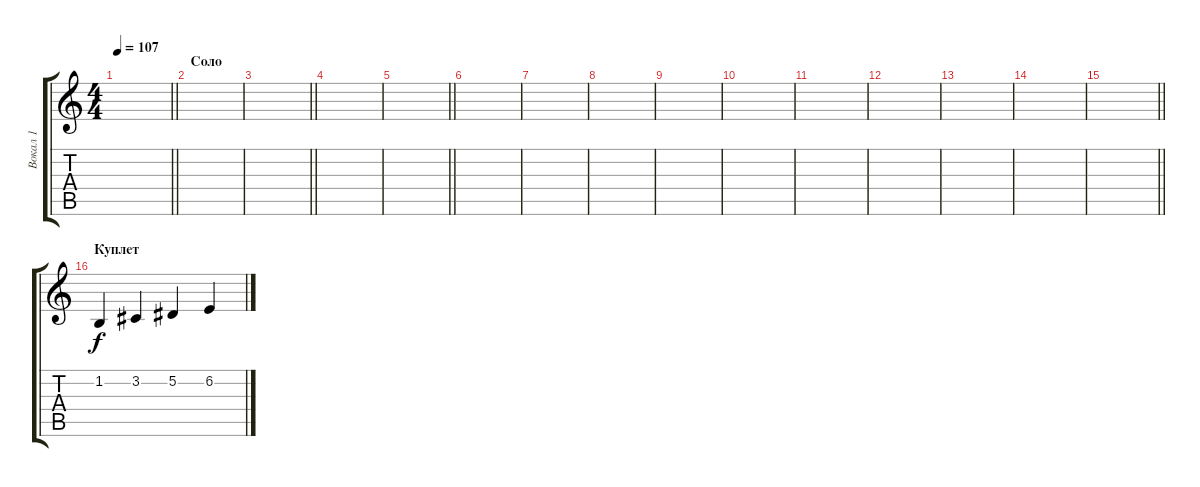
\track ("Вокал 1" "Вокал 1") {instrument bassoon}
\staff {score tabs}
\tuning (Eb4 Bb3 Gb3 Db3 Ab2 Eb2) {hide}
\ts (4 4)
\tempo 107
\clef g2
\barLineRight lightlight
\ks c
|
\section ("" "Соло")
|
\barLineRight lightlight
|
\section ("" "")
|
\barLineRight lightlight
|
|
|
|
|
|
|
|
|
|
\barLineRight lightlight
|
\section ("" "Куплет")
1.2.4 3.2.4 5.2.4 6.2.4
